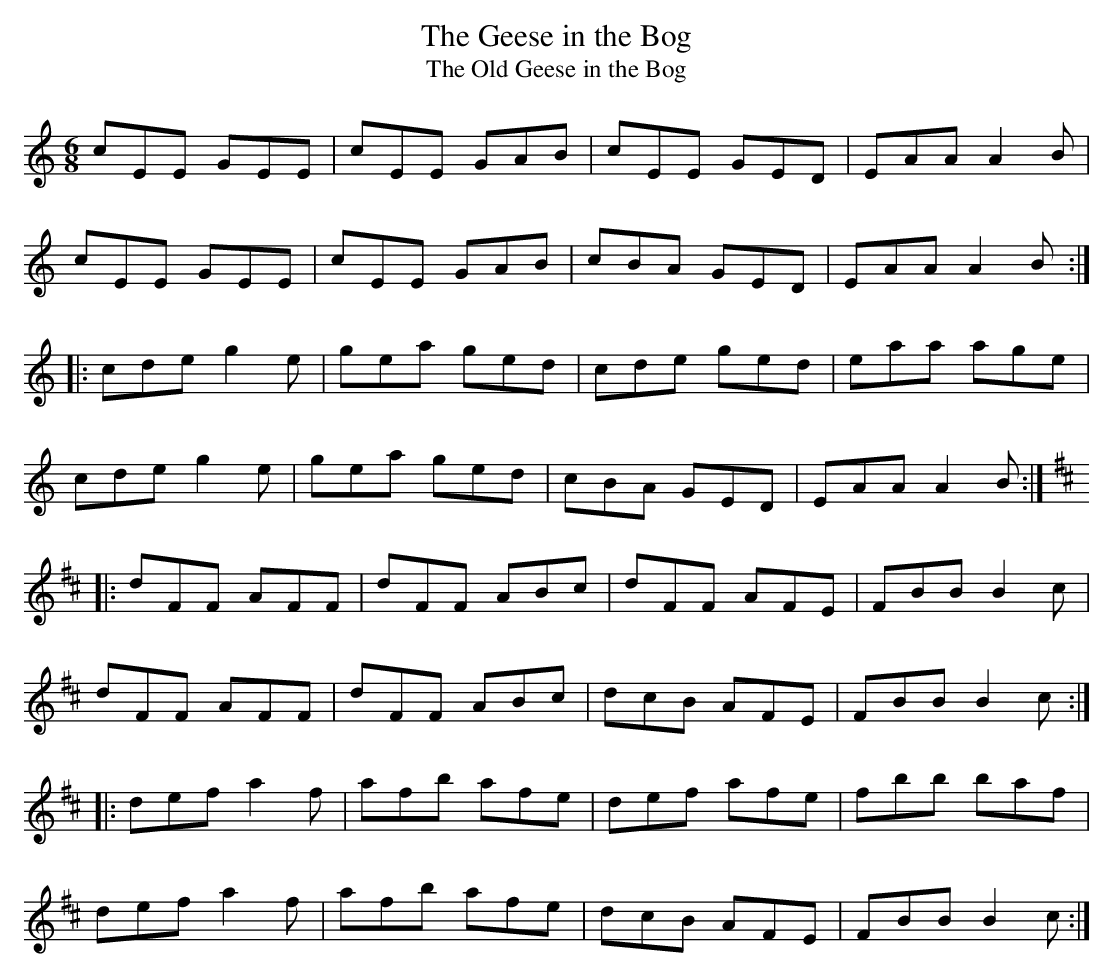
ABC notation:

X:1
T:Geese in the Bog, The
T:Old Geese in the Bog, The
M:6/8
L:1/8
K:C
cEE GEE|cEE GAB|cEE GED|EAA A2B|!
cEE GEE|cEE GAB|cBA GED|EAA A2B:|!
|:cde g2e|gea ged|cde ged|eaa age|!
cde g2e|gea ged|cBA GED|EAA A2B:|!
K:D
|:dFF AFF|dFF ABc|dFF AFE|FBB B2c|!
dFF AFF|dFF ABc|dcB AFE|FBB B2c:|!
|:def a2f|afb afe|def afe|fbb baf|!
def a2f|afb afe|dcB AFE|FBB B2c:|!
